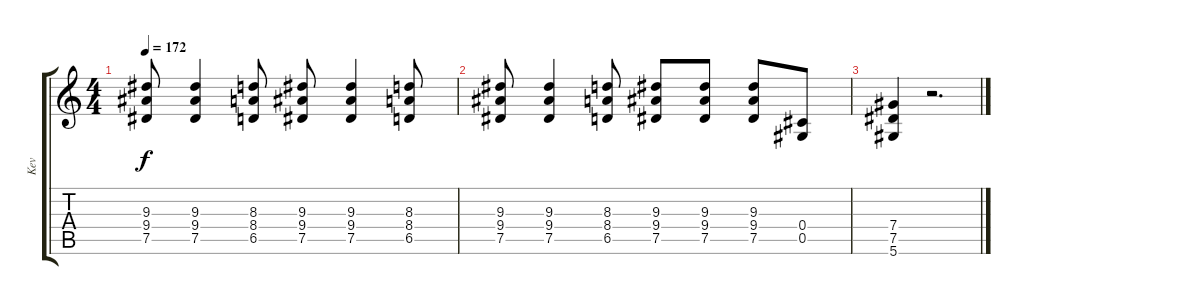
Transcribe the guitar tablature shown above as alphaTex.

\track ("Kev" "Kev") {instrument distortionguitar}
\staff {score tabs}
\tuning (Eb4 Bb3 Gb3 Db3 Ab2 Eb2) {hide}
\ts (4 4)
\tempo 172
\clef g2
\ks c
(9.3 9.4 7.5).8{dy f} (9.3 9.4 7.5).4 (8.3 8.4 6.5).8 (9.3 9.4 7.5).8 (9.3 9.4 7.5).4 (8.3 8.4 6.5).8 |
(9.3 9.4 7.5).8 (9.3 9.4 7.5).4 (8.3 8.4 6.5).8 (9.3 9.4 7.5).8 (9.3 9.4 7.5).8 (9.3 9.4 7.5).8 (0.4 0.5).8 |
(7.4 7.5 5.6).4 r.2{d}
